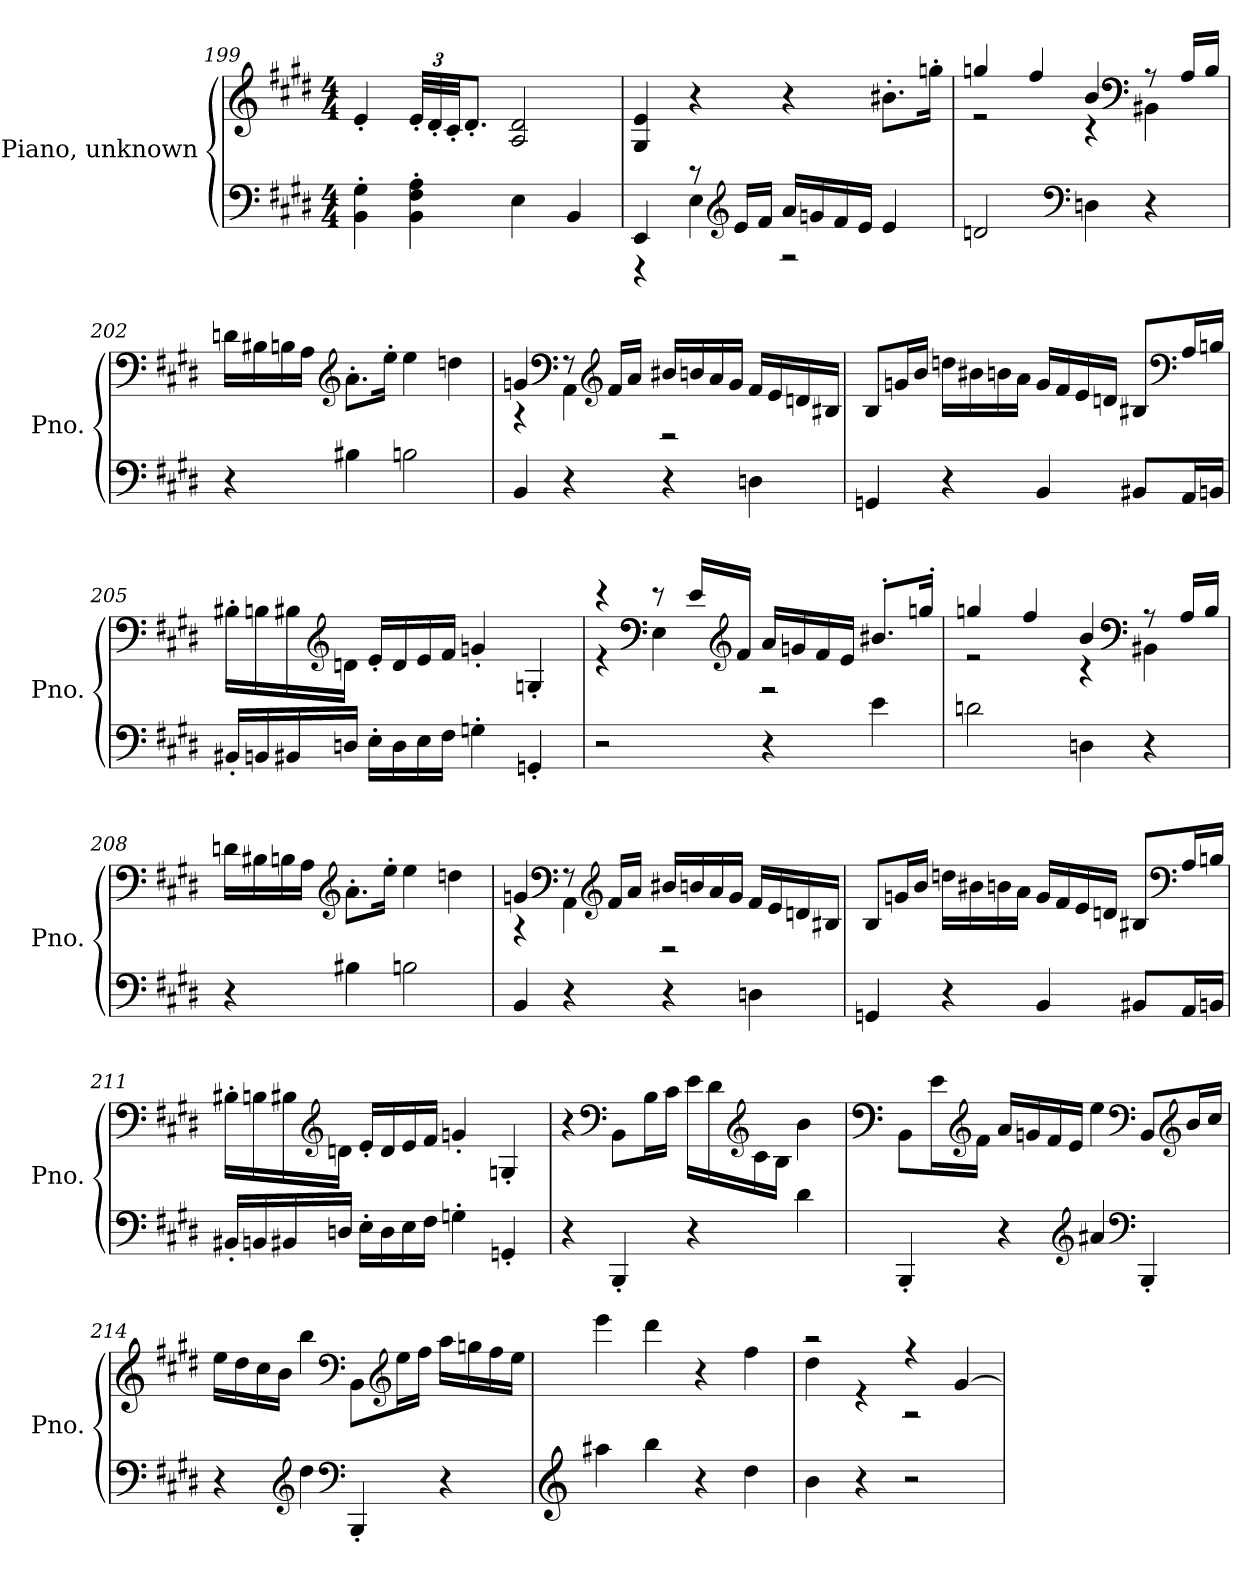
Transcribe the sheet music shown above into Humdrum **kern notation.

**kern	**kern
*part1	*part1
*staff2	*staff1
*I"Piano, unknown	*
*I'Pno.	*
*clefF4	*clefG2
*k[f#c#g#d#]	*k[f#c#g#d#]
*M4/4	*M4/4
=199	=199
4BB\' 4G#\'	4e'/
*	*Xbrackettup
4BB\' 4F#\' 4A\'	48e'/LLL
.	48d#'/
.	48c#'/JJ
.	8.d#'/J
4E\	2A/ 2d#/
4BB/	.
=200	=200
*^	*
4EE/	4r	4G#/ 4e/
8r	4E\	4r
*clefG2	*	*
16e/LL	.	.
16f#/JJ	.	.
16a/LL	2r	4r
16gn/	.	.
16f#/	.	.
16e/JJ	.	.
4e/	.	8.b#X'\L
.	.	16ggn'\Jk
*v	*v	*
!!LO:LB:g=z
=201	=201
*	*^
2dn/	4ggn/	2r
.	4ff#/	.
*clefF4	*	*
4Dn\	4b/	4r
*	*clefF4	*
4r	8r	4BB#X\
.	16A/LL	.
.	16B/JJ	.
*	*v	*v
=202	=202
4r	16dn\LL
.	16B#X\
.	16Bn\
.	16A\JJ
*	*clefG2
4B#X\	8.a'\L
.	16ee'\Jk
2Bn\	4ee\
.	4ddn\
=203	=203
*	*^
4BB/	4gn/	4r
*	*clefF4	*
4r	8r	4AA\
*	*clefG2	*
.	16f#/LL	.
.	16a/JJ	.
4r	16b#X/LL	2r
.	16bn/	.
.	16a/	.
.	16g/JJ	.
4Dn\	16f#/LL	.
.	16e/	.
.	16dn/	.
.	16B#X/JJ	.
*	*v	*v
!!LO:LB:g=z
=204	=204
4GGn/	8B/L
.	16gn/L
.	16b/JJ
4r	16ddn\LL
.	16b#X\
.	16bn\
.	16a\JJ
4BB/	16g/LL
.	16f#/
.	16e/
.	16dn/JJ
8BB#X/L	8B#X/L
*	*clefF4
16AA/L	16A/L
16BBn/JJ	16Bn/JJ
=205	=205
16BB#X'/LL	16B#X'\LL
16BBn/	16Bn\
16BB#X/	16B#X\
*	*clefG2
16Dn/JJ	16dn\JJ
16E'\LL	16e'/LL
16D\	16d/
16E\	16e/
16F#\JJ	16f#/JJ
4Gn'\	4gn'/
4GGn'/	4Gn'/
!!LO:LB:g=z
=206	=206
*	*^
2r	4r	4r
*	*clefF4	*
.	8r	4E\
.	16e/LL	.
*	*clefG2	*
.	16f#/JJ	.
4r	16a/LL	2r
.	16gn/	.
.	16f#/	.
.	16e/JJ	.
4e\	8.b#X'/L	.
.	16ggn'/Jk	.
=207	=207	=207
2dn\	4ggn/	2r
.	4ff#/	.
4Dn\	4b/	4r
*	*clefF4	*
4r	8r	4BB#X\
.	16A/LL	.
.	16B/JJ	.
*	*v	*v
=208	=208
4r	16dn\LL
.	16B#X\
.	16Bn\
.	16A\JJ
*	*clefG2
4B#X\	8.a'\L
.	16ee'\Jk
2Bn\	4ee\
.	4ddn\
!!LO:LB:g=z
=209	=209
*	*^
4BB/	4gn/	4r
*	*clefF4	*
4r	8r	4AA\
*	*clefG2	*
.	16f#/LL	.
.	16a/JJ	.
4r	16b#X/LL	2r
.	16bn/	.
.	16a/	.
.	16g/JJ	.
4Dn\	16f#/LL	.
.	16e/	.
.	16dn/	.
.	16B#X/JJ	.
*	*v	*v
=210	=210
4GGn/	8B/L
.	16gn/L
.	16b/JJ
4r	16ddn\LL
.	16b#X\
.	16bn\
.	16a\JJ
4BB/	16g/LL
.	16f#/
.	16e/
.	16dn/JJ
8BB#X/L	8B#X/L
*	*clefF4
16AA/L	16A/L
16BBn/JJ	16Bn/JJ
!!LO:PB:g=z
=211	=211
16BB#X'/LL	16B#X'\LL
16BBn/	16Bn\
16BB#X/	16B#X\
*	*clefG2
16Dn/JJ	16dn\JJ
16E'\LL	16e'/LL
16D\	16d/
16E\	16e/
16F#\JJ	16f#/JJ
4Gn'\	4gn'/
4GGn'/	4Gn'/
=212	=212
4r	4r
*	*clefF4
4BBB'/	8BB\L
.	16B\L
.	16c#\JJ
4r	16e\LL
.	16d#\
*	*clefG2
.	16c#\
.	16B\JJ
4d#\	4b\
!!LO:LB:g=z
=213	=213
*	*clefF4
4BBB'/	8BB\L
.	16e\L
*	*clefG2
.	16f#\JJ
4r	16a/LL
.	16gn/
.	16f#/
.	16e/JJ
*clefG2	*
4a#X/	4ee\
*clefF4	*clefF4
4BBB'/	8BB/L
*	*clefG2
.	16b/L
.	16cc#/JJ
=214	=214
4r	16ee\LL
.	16dd#\
.	16cc#\
.	16b\JJ
*clefG2	*
4dd#\	4bb\
*clefF4	*clefF4
4BBB'/	8BB\L
*	*clefG2
.	16ee\L
.	16ff#\JJ
4r	16aa\LL
.	16ggn\
.	16ff#\
.	16ee\JJ
=215	=215
*clefG2	*
4aa#X\	4eee\
4bb\	4ddd#\
4r	4r
4dd#\	4ff#\
!!LO:LB:g=z
=216	=216
*	*^
4b\	2r	4dd#\
4r	.	4r
2r	4r	2r
.	[4g#/	.
*	*v	*v
=	=
*-	*-
